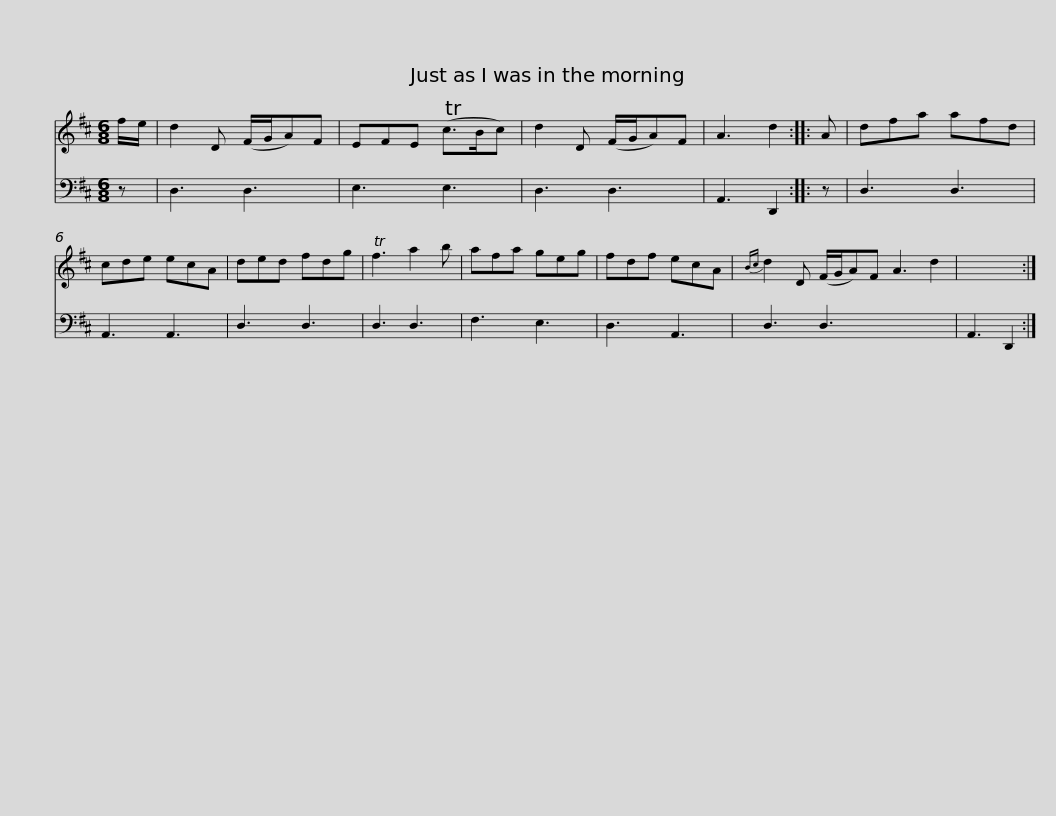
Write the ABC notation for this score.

X:1
%%score 1 2
L:1/8
M:6/8
I:linebreak $
K:D
V:1 treble
V:2 bass
V:1
 f/e/ | d2 D (F/G/A)F | EFE (Tc>Bc) | d2 D (F/G/A)F | A3 d2 :: %5
 A | dfa afd | cde ecA |$ ded fdg | Tf3 a2 b | %10
 afa geg | fdf ecA |{Bc} d2 D (F/G/A)F A3 d2 | x5 :| %14
V:2
 z | D,3 D,3 | E,3 E,3 | D,3 D,3 | A,,3 D,,2 :: %5
 z | D,3 D,3 | A,,3 A,,3 |$ D,3 D,3 | D,3 D,3 | %10
 F,3 E,3 | D,3 A,,3 | D,3 D,3 x5 | A,,3 D,,2 :| %14
